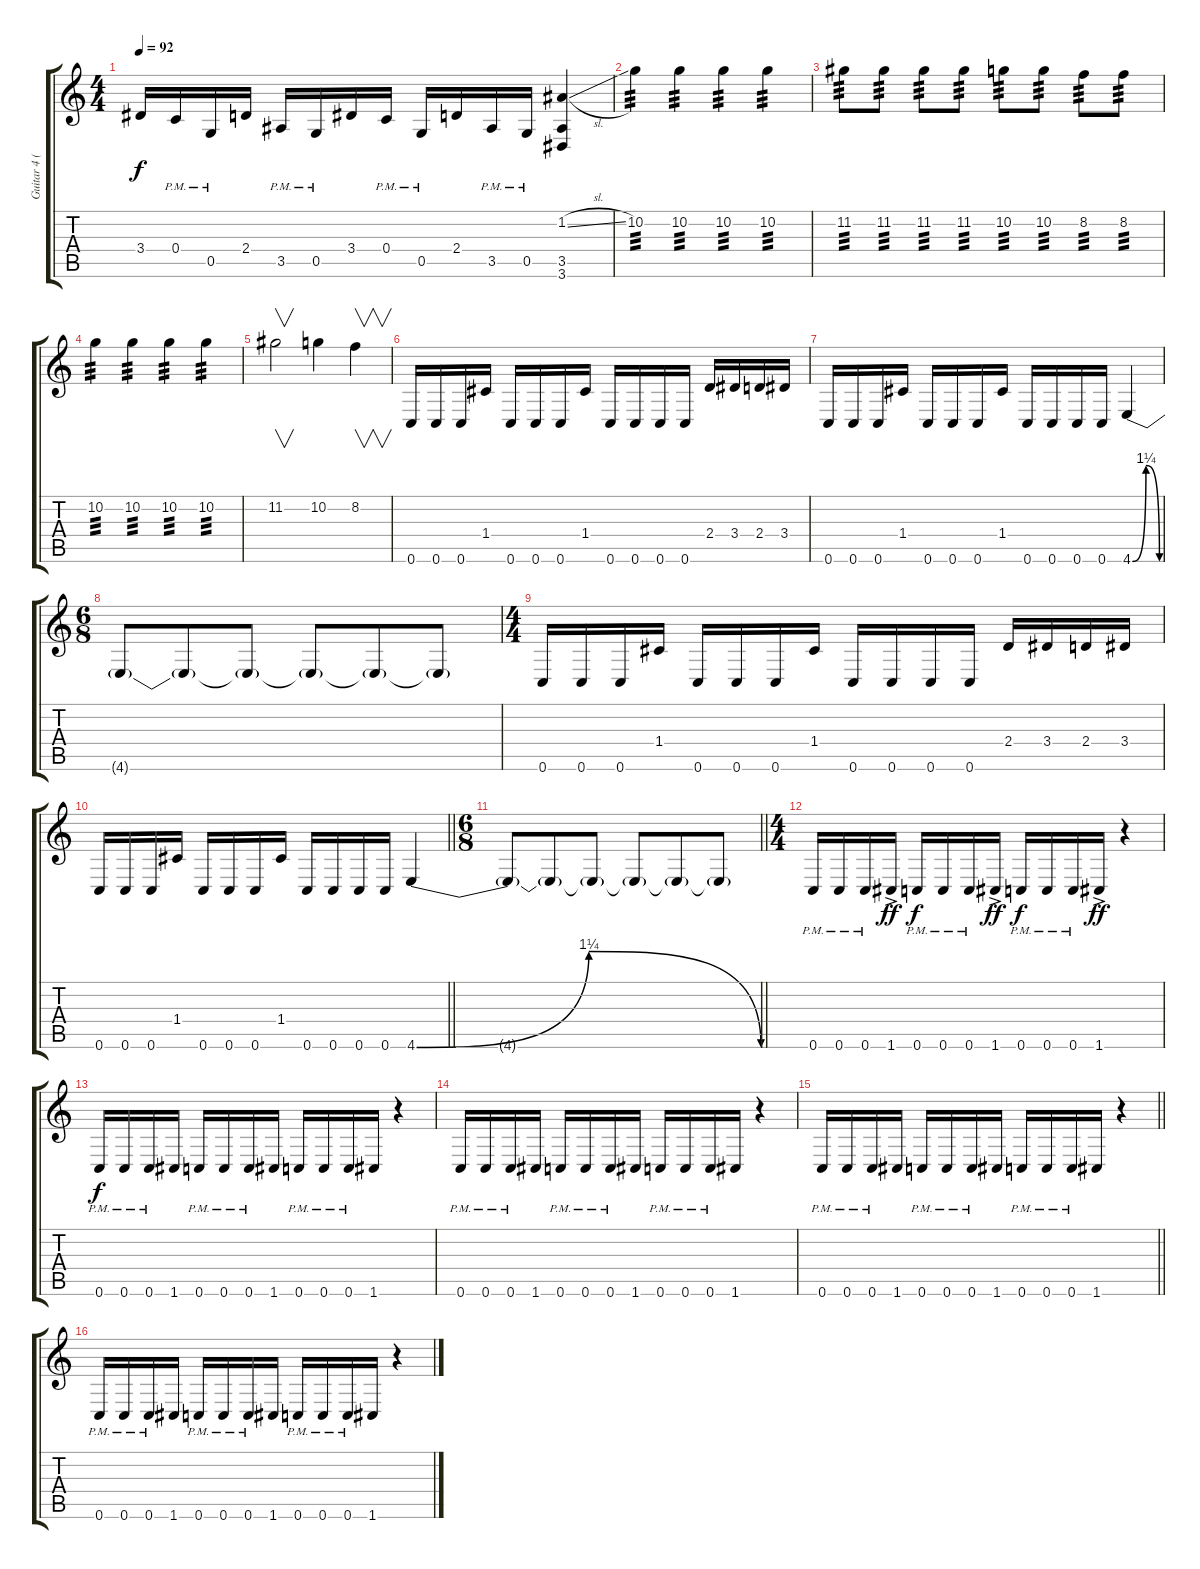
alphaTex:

\track ("Guitar 4 (Distorted- Padget)" "Guitar 4 (") {instrument distortionguitar}
\staff {score tabs}
\tuning (D4 A3 F3 C3 G2 C2) {hide}
\ts (4 4)
\tempo 92
\clef g2
\ks c
3.4.16{dy f instrument distortionguitar} 0.4{pm}.16 0.5{pm}.16 2.4.16 3.5{pm}.16 0.5{pm}.16 3.4.16 0.4{pm}.16 0.5{pm}.16 2.4.16 3.5{pm}.16 0.5{pm}.16 (1.2{sl} 3.5 3.6).4 |
10.2.4{tp 3} 10.2.4{tp 3} 10.2.4{tp 3} 10.2.4{tp 3} |
11.2.8{tp 3} 11.2.8{tp 3} 11.2.8{tp 3} 11.2.8{tp 3} 10.2.8{tp 3} 10.2.8{tp 3} 8.2.8{tp 3} 8.2.8{tp 3} |
10.2.4{tp 3} 10.2.4{tp 3} 10.2.4{tp 3} 10.2.4{tp 3} |
11.2.2{v} 10.2.4 8.2.4{v} |
0.6.16 0.6.16 0.6.16 1.4.16 0.6.16 0.6.16 0.6.16 1.4.16 0.6.16 0.6.16 0.6.16 0.6.16 2.4.16 3.4.16 2.4.16 3.4.16 |
0.6.16 0.6.16 0.6.16 1.4.16 0.6.16 0.6.16 0.6.16 1.4.16 0.6.16 0.6.16 0.6.16 0.6.16 4.6{be (bendrelease 0 0 5 5 10 5 60 0)}.4 |
\ts (6 8)
4.6{t}.8 4.6{t}.8 4.6{t}.8 4.6{t}.8 4.6{t}.8 4.6{t}.8 |
\ts (4 4)
0.6.16 0.6.16 0.6.16 1.4.16 0.6.16 0.6.16 0.6.16 1.4.16 0.6.16 0.6.16 0.6.16 0.6.16 2.4.16 3.4.16 2.4.16 3.4.16 |
\barLineRight lightlight
0.6.16 0.6.16 0.6.16 1.4.16 0.6.16 0.6.16 0.6.16 1.4.16 0.6.16 0.6.16 0.6.16 0.6.16 4.6{be (bendrelease 0 0 5 5 10 5 60 0)}.4 |
\ts (6 8)
\barLineRight lightlight
4.6{t}.8 4.6{t}.8 4.6{t}.8 4.6{t}.8 4.6{t}.8 4.6{t}.8 |
\ts (4 4)
0.6{pm}.16 0.6{pm}.16 0.6{pm}.16 1.6{ac}.16{dy ff} 0.6{pm}.16{dy f} 0.6{pm}.16 0.6{pm}.16 1.6{ac}.16{dy ff} 0.6{pm}.16{dy f} 0.6{pm}.16 0.6{pm}.16 1.6{ac}.16{dy ff} r.4 |
0.6{pm}.16{dy f} 0.6{pm}.16 0.6{pm}.16 1.6.16 0.6{pm}.16 0.6{pm}.16 0.6{pm}.16 1.6.16 0.6{pm}.16 0.6{pm}.16 0.6{pm}.16 1.6.16 r.4 |
0.6{pm}.16 0.6{pm}.16 0.6{pm}.16 1.6.16 0.6{pm}.16 0.6{pm}.16 0.6{pm}.16 1.6.16 0.6{pm}.16 0.6{pm}.16 0.6{pm}.16 1.6.16 r.4 |
\barLineRight lightlight
0.6{pm}.16 0.6{pm}.16 0.6{pm}.16 1.6.16 0.6{pm}.16 0.6{pm}.16 0.6{pm}.16 1.6.16 0.6{pm}.16 0.6{pm}.16 0.6{pm}.16 1.6.16 r.4 |
0.6{pm}.16{volume 16} 0.6{pm}.16 0.6{pm}.16 1.6.16 0.6{pm}.16 0.6{pm}.16 0.6{pm}.16 1.6.16 0.6{pm}.16 0.6{pm}.16 0.6{pm}.16 1.6.16 r.4
